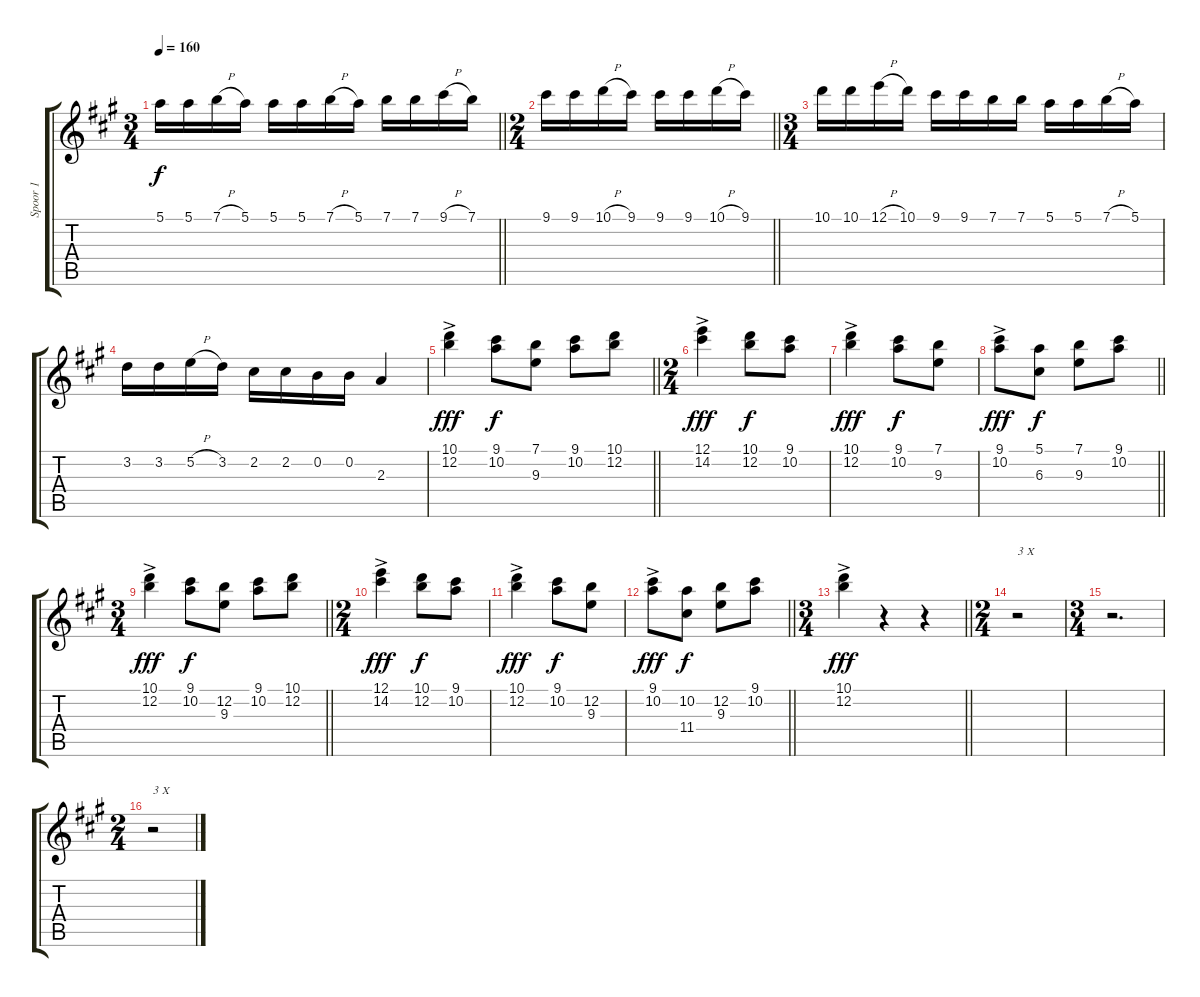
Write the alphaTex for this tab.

\track ("Spoor 1" "Spoor 1") {instrument acousticguitarnylon}
\staff {score tabs}
\tuning (E4 B3 G3 D3 A2 E2) {hide}
\ts (3 4)
\tempo 160
\clef g2
\barLineRight lightlight
\ks a
5.1.16{dy f} 5.1.16 7.1{h}.16 5.1.16 5.1.16 5.1.16 7.1{h}.16 5.1.16 7.1.16 7.1.16 9.1{h}.16 7.1.16 |
\ts (2 4)
\barLineRight lightlight
9.1.16 9.1.16 10.1{h}.16 9.1.16 9.1.16 9.1.16 10.1{h}.16 9.1.16 |
\ts (3 4)
10.1.16 10.1.16 12.1{h}.16 10.1.16 9.1.16 9.1.16 7.1.16 7.1.16 5.1.16 5.1.16 7.1{h}.16 5.1.16 |
3.2.16 3.2.16 5.2{h}.16 3.2.16 2.2.16 2.2.16 0.2.16 0.2.16 2.3.4 |
\barLineRight lightlight
(10.1{ac} 12.2{ac}).4{dy fff} (9.1 10.2).8{dy f} (7.1 9.3).8 (9.1 10.2).8 (10.1 12.2).8 |
\ts (2 4)
(12.1{ac} 14.2{ac}).4{dy fff} (10.1 12.2).8{dy f} (9.1 10.2).8 |
(10.1{ac} 12.2{ac}).4{dy fff} (9.1 10.2).8{dy f} (7.1 9.3).8 |
\barLineRight lightlight
(9.1{ac} 10.2{ac}).8{dy fff} (5.1 6.3).8{dy f} (7.1 9.3).8 (9.1 10.2).8 |
\ts (3 4)
\barLineRight lightlight
(10.1{ac} 12.2{ac}).4{dy fff} (9.1 10.2).8{dy f} (12.2 9.3).8 (9.1 10.2).8 (10.1 12.2).8 |
\ts (2 4)
(12.1{ac} 14.2{ac}).4{dy fff} (10.1 12.2).8{dy f} (9.1 10.2).8 |
(10.1{ac} 12.2{ac}).4{dy fff} (9.1 10.2).8{dy f} (12.2 9.3).8 |
\barLineRight lightlight
(9.1{ac} 10.2{ac}).8{dy fff} (10.2 11.4).8{dy f} (12.2 9.3).8 (9.1 10.2).8 |
\ts (3 4)
\barLineRight lightlight
(10.1{ac} 12.2).4{dy fff} r.4 r.4 |
\ts (2 4)
r.2{txt "3 X"} |
\ts (3 4)
r.2{d} |
\ts (2 4)
r.2{txt "3 X"}
